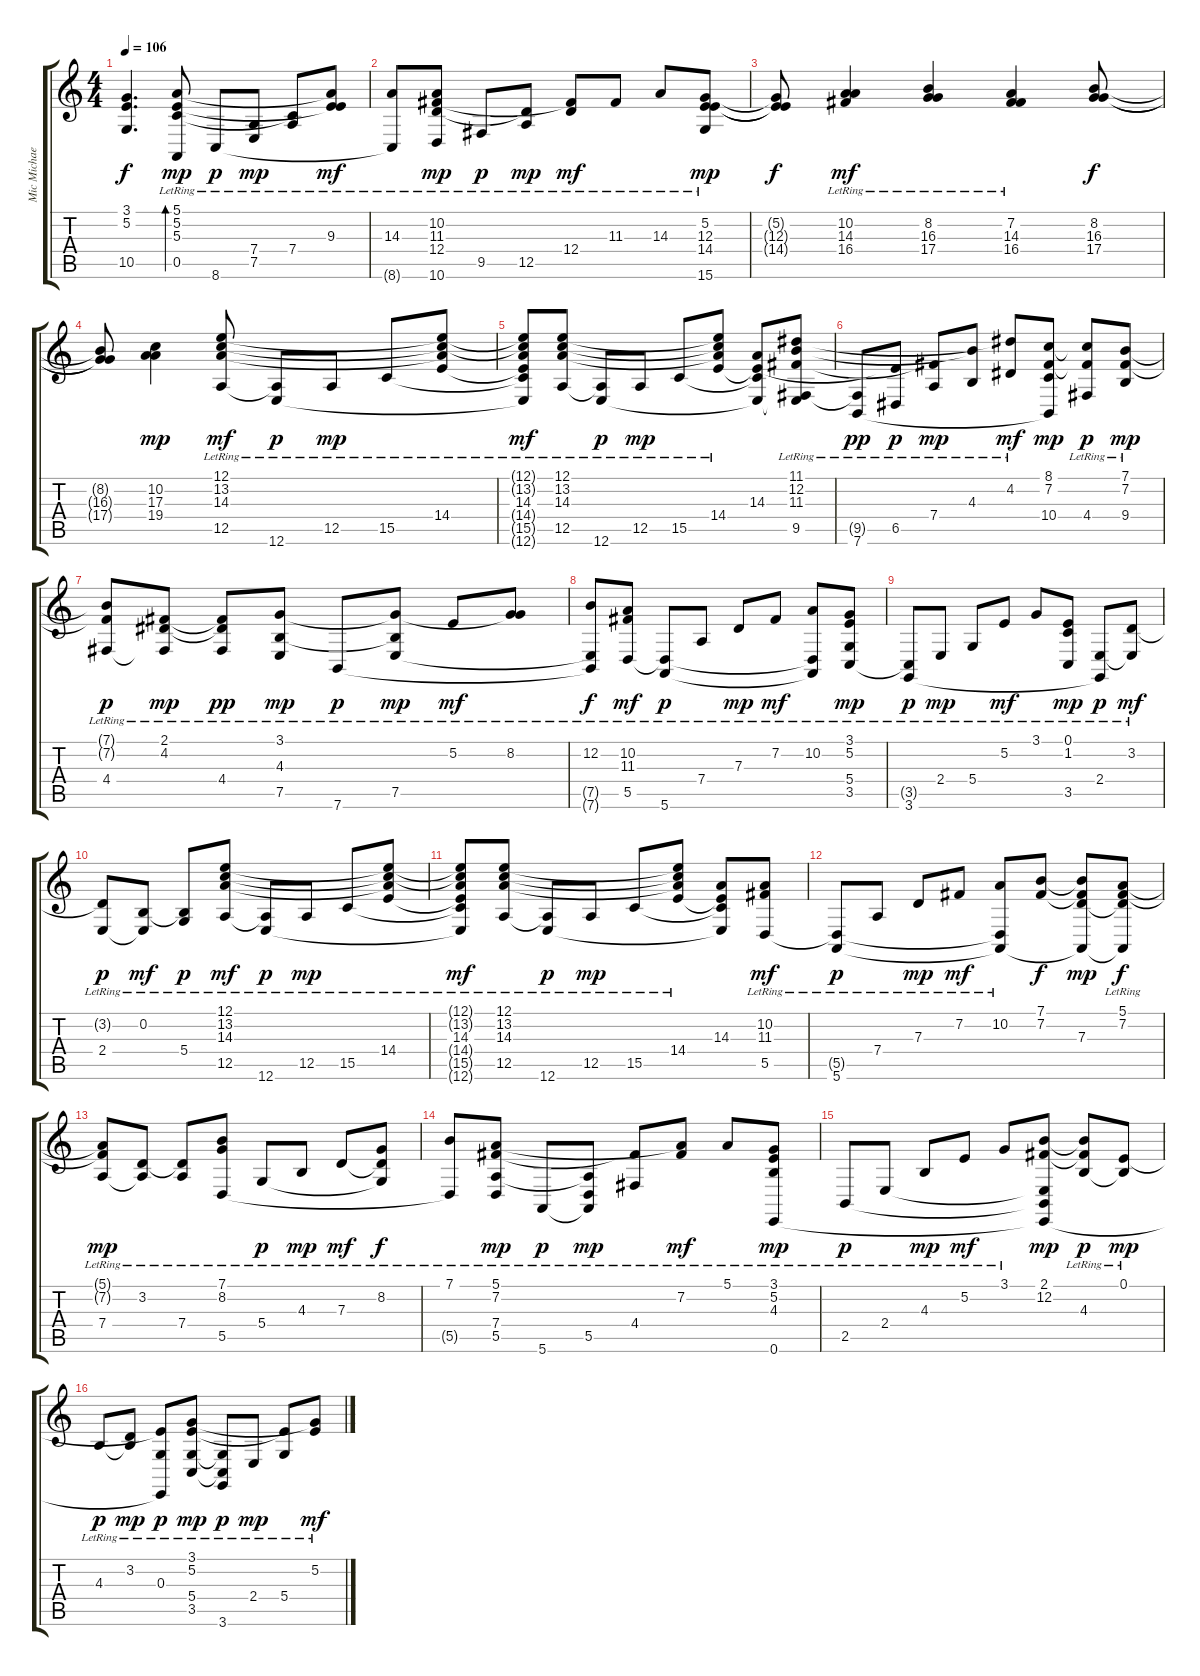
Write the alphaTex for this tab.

\track ("Mic Michaeli - Piano" "Mic Michae") {instrument electricgrandpiano}
\staff {score tabs}
\tuning (E4 B3 G3 D3 A2 E2) {hide}
\ts (4 4)
\tempo 106
\clef g2
\ks c
(3.1{t} 5.2{t} 10.5{t}).4{d dy f} (5.1{lr} 5.2{lr} 5.3{lr} 0.5{lr}).8{bd 480 dy mp} 8.6{lr}.8{dy p} (7.4{t} 7.5{lr}).8{dy mp} (5.3{t} 7.4{lr}).8 (5.1{t} 5.2{t} 9.3{lr}).8{dy mf} |
(14.3{lr} 8.6{t}).8 (10.2{lr} 11.3{lr} 12.4{lr} 10.6{lr}).8{dy mp} 9.5{lr}.8{dy p} (12.4{t} 12.5{lr}).8{dy mp} (11.3{t} 12.4{lr}).8{dy mf} 11.3{lr}.8 14.3{lr}.8 (5.2{lr} 12.3{lr} 14.4{lr} 15.6).8{dy mp} |
(5.2{t} 12.3{t} 14.4{t}).8{dy f} (10.2{lr} 14.3{lr} 16.4{lr}).4{dy mf} (8.2{lr} 16.3{lr} 17.4{lr}).4 (7.2{lr} 14.3{lr} 16.4{lr}).4 (8.2 16.3 17.4).8{dy f} |
(8.2{t} 16.3{t} 17.4{t}).8 (10.2 17.3 19.4).4{dy mp} (12.1{lr} 13.2{lr} 14.3{lr} 12.5{lr}).8{dy mf} (12.5{t} 12.6{lr}).8{dy p} 12.5{lr}.8{dy mp} 15.5{lr}.8 (12.1{t} 13.2{t} 14.3{t} 14.4{lr}).8 |
(12.1{t} 13.2{t} 14.3{lr} 14.4{t} 15.5{t} 12.6{t}).8{dy mf} (12.1{lr} 13.2{lr} 14.3{lr} 12.5{lr}).8 (12.5{t} 12.6{lr}).8{dy p} 12.5{lr}.8{dy mp} 15.5{lr}.8 (12.1{t} 13.2{t} 14.3{t} 14.4{lr}).8 (14.3 14.4{t} 15.5{t} 12.6{t}).8 (11.1{lr} 12.2{lr} 11.3{lr} 9.5{lr} 12.6{t}).8 |
(9.5{t} 7.6{lr}).8{dy pp} (14.4{t} 6.5{lr}).8{dy p} (11.3{t} 7.4{lr}).8{dy mp} (12.2{t} 4.3{lr}).8 (11.1{t} 4.2{lr}).8{dy mf} (8.1 7.2 10.4 7.6{t}).8{dy mp} (8.1{t} 7.2{t} 4.4{lr}).8{dy p} (7.1{lr} 7.2{lr} 9.4{lr}).8{dy mp} |
(7.1{t} 7.2{t} 4.4{lr}).8{dy p} (2.1{lr} 4.2{lr} 4.4{t}).8{dy mp} (2.1{t} 4.2{t} 4.4{lr}).8{dy pp} (3.1{lr} 4.3{lr} 7.5{lr}).8{dy mp} 7.6{lr}.8{dy p} (3.1{t} 4.3{t} 7.5{lr}).8{dy mp} 5.2{lr}.8{dy mf} (3.1{t} 8.2{lr}).8 |
(12.2{lr} 7.5{t} 7.6{t}).8{dy f} (10.2{lr} 11.3{lr} 5.5{lr}).8{dy mf} (5.5{t} 5.6{lr}).8{dy p} 7.4{lr}.8 7.3{lr}.8{dy mp} 7.2{lr}.8{dy mf} (10.2{lr} 5.5{t} 5.6{t}).8 (3.1{lr} 5.2{lr} 5.4{lr} 3.5{lr}).8{dy mp} |
(3.5{t} 3.6{lr}).8{dy p} 2.4{lr}.8{dy mp} 5.4{lr}.8 5.2{lr}.8{dy mf} 3.1{lr}.8 (0.1{lr} 1.2 3.5).8{dy mp} (2.4{lr} 3.6{t}).8{dy p} (3.2{lr} 2.4{t}).8{dy mf} |
(3.2{t} 2.4{lr}).8{dy p} (0.2{lr} 2.4{t}).8{dy mf} (0.2{t} 5.4{lr}).8{dy p} (12.1{lr} 13.2{lr} 14.3{lr} 12.5{lr}).8{dy mf} (12.5{t} 12.6{lr}).8{dy p} 12.5{lr}.8{dy mp} 15.5{lr}.8 (12.1{t} 13.2{t} 14.3{t} 14.4{lr}).8 |
(12.1{t} 13.2{t} 14.3{lr} 14.4{t} 15.5{t} 12.6{t}).8{dy mf} (12.1{lr} 13.2{lr} 14.3{lr} 12.5{lr}).8 (12.5{t} 12.6{lr}).8{dy p} 12.5{lr}.8{dy mp} 15.5{lr}.8 (12.1{t} 13.2{t} 14.3{t} 14.4{lr}).8 (14.3 14.4{t} 15.5{t} 12.6{t}).8 (10.2{lr} 11.3{lr} 5.5{lr}).8{dy mf} |
(5.5{t} 5.6{lr}).8{dy p} 7.4{lr}.8 7.3{lr}.8{dy mp} 7.2{lr}.8{dy mf} (10.2{lr} 5.5{t} 5.6{t}).8 (7.1 7.2).8{dy f} (7.1{t} 7.2{t} 7.3 5.6{t}).8{dy mp} (5.1{lr} 7.2{lr} 7.3{t} 5.6{t}).8{dy f} |
(5.1{t} 7.2{t} 7.4{lr}).8{dy mp} (3.2{lr} 7.4{t}).8 (3.2{t} 7.4{lr}).8 (7.1{lr} 8.2{lr} 5.5{lr}).8 5.4{lr}.8{dy p} 4.3{lr}.8{dy mp} 7.3{lr}.8{dy mf} (8.2{lr} 7.3{t} 5.4{t}).8{dy f} |
(7.1{lr} 5.5{t}).8 (5.1{lr} 7.2{lr} 7.4{lr} 5.5{lr}).8{dy mp} 5.6{lr}.8{dy p} (7.4{t} 5.5{lr} 5.6{t}).8{dy mp} (7.2{t} 4.4{lr}).8 (5.1{t} 7.2{lr}).8{dy mf} 5.1{lr}.8 (3.1{lr} 5.2{lr} 4.3{lr} 0.6{lr}).8{dy mp} |
2.5{lr}.8{dy p} 2.4{lr}.8 4.3{lr}.8{dy mp} 5.2{lr}.8{dy mf} 3.1{lr}.8 (2.1 12.2 2.4{t} 2.5{t} 0.6{t}).8{dy mp} (2.1{t} 12.2{t} 4.3{lr}).8{dy p} (0.1{lr} 4.3{t}).8{dy mp} |
4.3{lr}.8{dy p} (3.2{lr} 4.3{t}).8{dy mp} (0.1{t} 0.3{lr} 0.6{t}).8{dy p} (3.1{lr} 5.2{lr} 5.4{lr} 3.5).8{dy mp} (5.4{t} 3.5{t} 3.6{lr}).8{dy p} 2.4{lr}.8{dy mp} (5.2{t} 5.4{lr}).8 (3.1{t} 5.2{lr}).8{dy mf}
